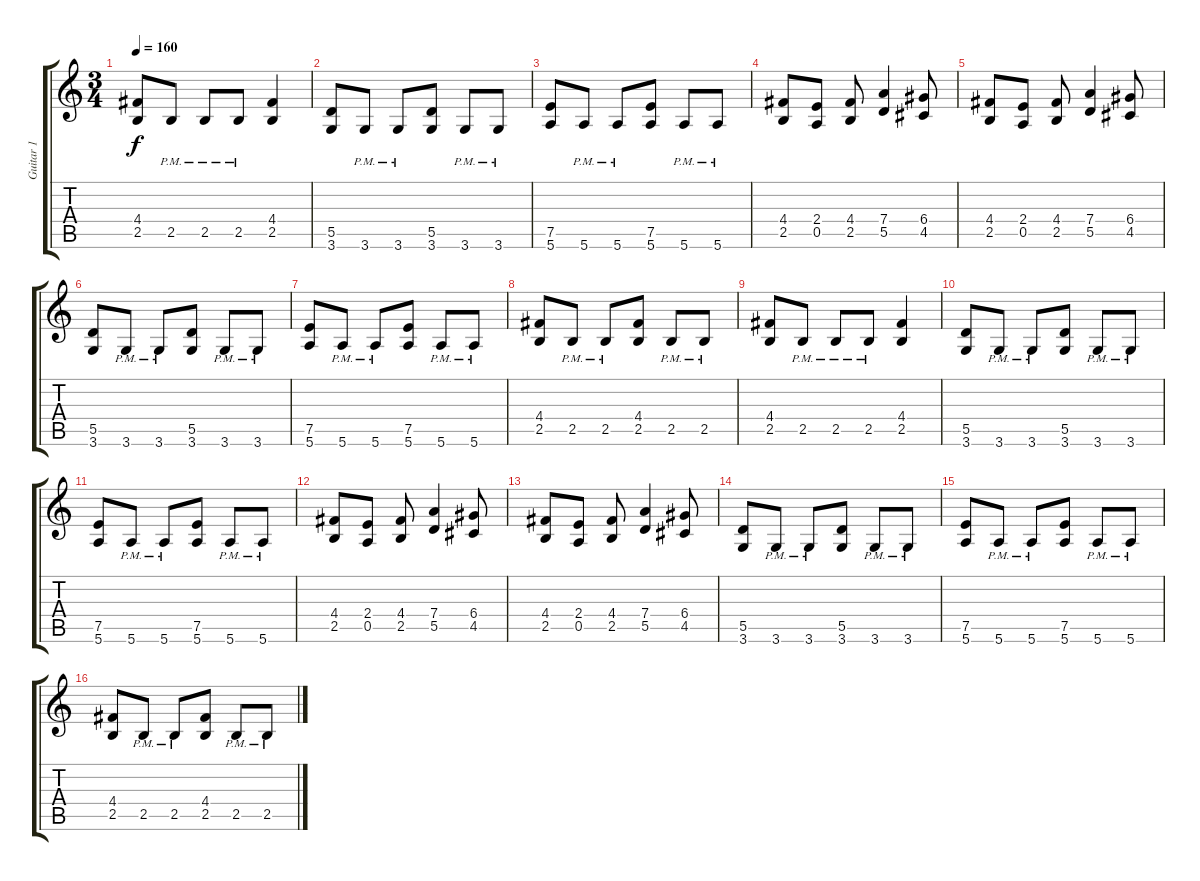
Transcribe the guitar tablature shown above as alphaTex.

\track ("Guitar 1" "Guitar 1") {instrument distortionguitar}
\staff {score tabs}
\tuning (E4 B3 G3 D3 A2 E2) {hide}
\ts (3 4)
\tempo 160
\clef g2
\ks c
(4.4 2.5).8{dy f} 2.5{pm}.8 2.5{pm}.8 2.5{pm}.8 (4.4 2.5).4 |
(5.5 3.6).8 3.6{pm}.8 3.6{pm}.8 (5.5 3.6).8 3.6{pm}.8 3.6{pm}.8 |
(7.5 5.6).8 5.6{pm}.8 5.6{pm}.8 (7.5 5.6).8 5.6{pm}.8 5.6{pm}.8 |
(4.4 2.5).8 (2.4 0.5).8 (4.4 2.5).8 (7.4 5.5).4 (6.4 4.5).8 |
(4.4 2.5).8 (2.4 0.5).8 (4.4 2.5).8 (7.4 5.5).4 (6.4 4.5).8 |
(5.5 3.6).8 3.6{pm}.8 3.6{pm}.8 (5.5 3.6).8 3.6{pm}.8 3.6{pm}.8 |
(7.5 5.6).8 5.6{pm}.8 5.6{pm}.8 (7.5 5.6).8 5.6{pm}.8 5.6{pm}.8 |
(4.4 2.5).8 2.5{pm}.8 2.5{pm}.8 (4.4 2.5).8 2.5{pm}.8 2.5{pm}.8 |
(4.4 2.5).8 2.5{pm}.8 2.5{pm}.8 2.5{pm}.8 (4.4 2.5).4 |
(5.5 3.6).8 3.6{pm}.8 3.6{pm}.8 (5.5 3.6).8 3.6{pm}.8 3.6{pm}.8 |
(7.5 5.6).8 5.6{pm}.8 5.6{pm}.8 (7.5 5.6).8 5.6{pm}.8 5.6{pm}.8 |
(4.4 2.5).8 (2.4 0.5).8 (4.4 2.5).8 (7.4 5.5).4 (6.4 4.5).8 |
(4.4 2.5).8 (2.4 0.5).8 (4.4 2.5).8 (7.4 5.5).4 (6.4 4.5).8 |
(5.5 3.6).8 3.6{pm}.8 3.6{pm}.8 (5.5 3.6).8 3.6{pm}.8 3.6{pm}.8 |
(7.5 5.6).8 5.6{pm}.8 5.6{pm}.8 (7.5 5.6).8 5.6{pm}.8 5.6{pm}.8 |
(4.4 2.5).8 2.5{pm}.8 2.5{pm}.8 (4.4 2.5).8 2.5{pm}.8 2.5{pm}.8
